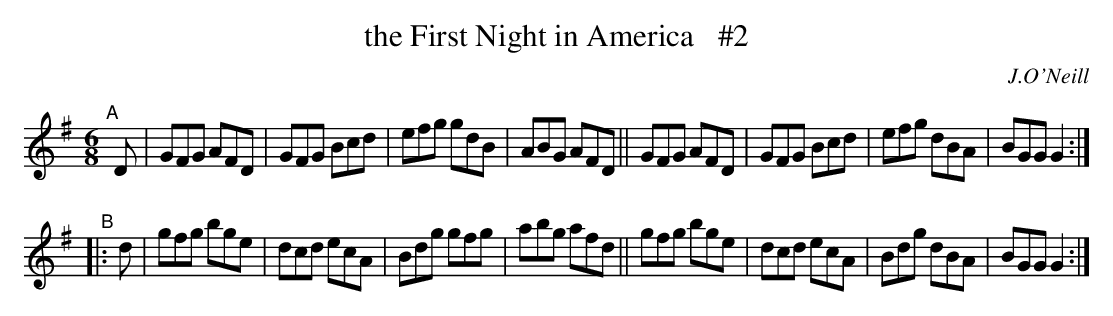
X:1
T: the First Night in America   #2
O: J.O'Neill
M: 6/8
L: 1/8
K: G
"^A"[|] D |\
GFG AFD | GFG Bcd | efg gdB | ABG AFD ||\
GFG AFD | GFG Bcd | efg dBA | BGG G2 :|
"^B"|: d |\
gfg bge | dcd ecA | Bdg gfg | abg afd ||\
gfg bge | dcd ecA | Bdg dBA | BGG G2 :|
